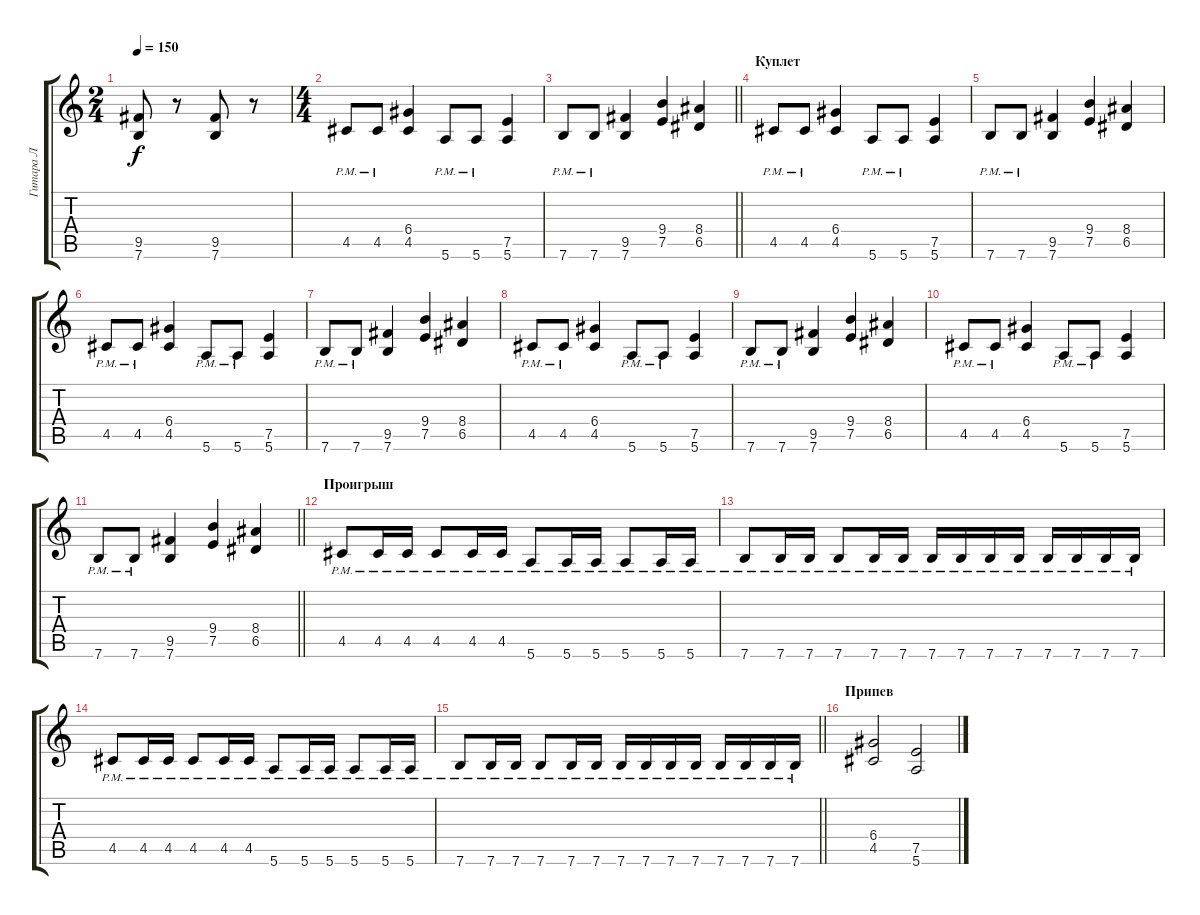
\track ("Гитара Л" "Гитара Л") {instrument distortionguitar}
\staff {score tabs}
\tuning (E4 B3 G3 D3 A2 E2) {hide}
\ts (2 4)
\section ("" " ")
\tempo 150
\clef g2
\ks c
(9.5 7.6).8{dy f} r.8 (9.5 7.6).8 r.8 |
\ts (4 4)
4.5{pm}.8 4.5{pm}.8 (6.4 4.5).4 5.6{pm}.8 5.6{pm}.8 (7.5 5.6).4 |
\barLineRight lightlight
7.6{pm}.8 7.6{pm}.8 (9.5 7.6).4 (9.4 7.5).4 (8.4 6.5).4 |
\section ("" "Куплет")
4.5{pm}.8 4.5{pm}.8 (6.4 4.5).4 5.6{pm}.8 5.6{pm}.8 (7.5 5.6).4 |
7.6{pm}.8 7.6{pm}.8 (9.5 7.6).4 (9.4 7.5).4 (8.4 6.5).4 |
4.5{pm}.8 4.5{pm}.8 (6.4 4.5).4 5.6{pm}.8 5.6{pm}.8 (7.5 5.6).4 |
7.6{pm}.8 7.6{pm}.8 (9.5 7.6).4 (9.4 7.5).4 (8.4 6.5).4 |
4.5{pm}.8 4.5{pm}.8 (6.4 4.5).4 5.6{pm}.8 5.6{pm}.8 (7.5 5.6).4 |
7.6{pm}.8 7.6{pm}.8 (9.5 7.6).4 (9.4 7.5).4 (8.4 6.5).4 |
4.5{pm}.8 4.5{pm}.8 (6.4 4.5).4 5.6{pm}.8 5.6{pm}.8 (7.5 5.6).4 |
\barLineRight lightlight
7.6{pm}.8 7.6{pm}.8 (9.5 7.6).4 (9.4 7.5).4 (8.4 6.5).4 |
\section ("" "Проигрыш")
4.5{pm}.8 4.5{pm}.16 4.5{pm}.16 4.5{pm}.8 4.5{pm}.16 4.5{pm}.16 5.6{pm}.8 5.6{pm}.16 5.6{pm}.16 5.6{pm}.8 5.6{pm}.16 5.6{pm}.16 |
7.6{pm}.8 7.6{pm}.16 7.6{pm}.16 7.6{pm}.8 7.6{pm}.16 7.6{pm}.16 7.6{pm}.16 7.6{pm}.16 7.6{pm}.16 7.6{pm}.16 7.6{pm}.16 7.6{pm}.16 7.6{pm}.16 7.6{pm}.16 |
4.5{pm}.8 4.5{pm}.16 4.5{pm}.16 4.5{pm}.8 4.5{pm}.16 4.5{pm}.16 5.6{pm}.8 5.6{pm}.16 5.6{pm}.16 5.6{pm}.8 5.6{pm}.16 5.6{pm}.16 |
\barLineRight lightlight
7.6{pm}.8 7.6{pm}.16 7.6{pm}.16 7.6{pm}.8 7.6{pm}.16 7.6{pm}.16 7.6{pm}.16 7.6{pm}.16 7.6{pm}.16 7.6{pm}.16 7.6{pm}.16 7.6{pm}.16 7.6{pm}.16 7.6{pm}.16 |
\section ("" "Припев")
(6.4 4.5).2 (7.5 5.6).2
